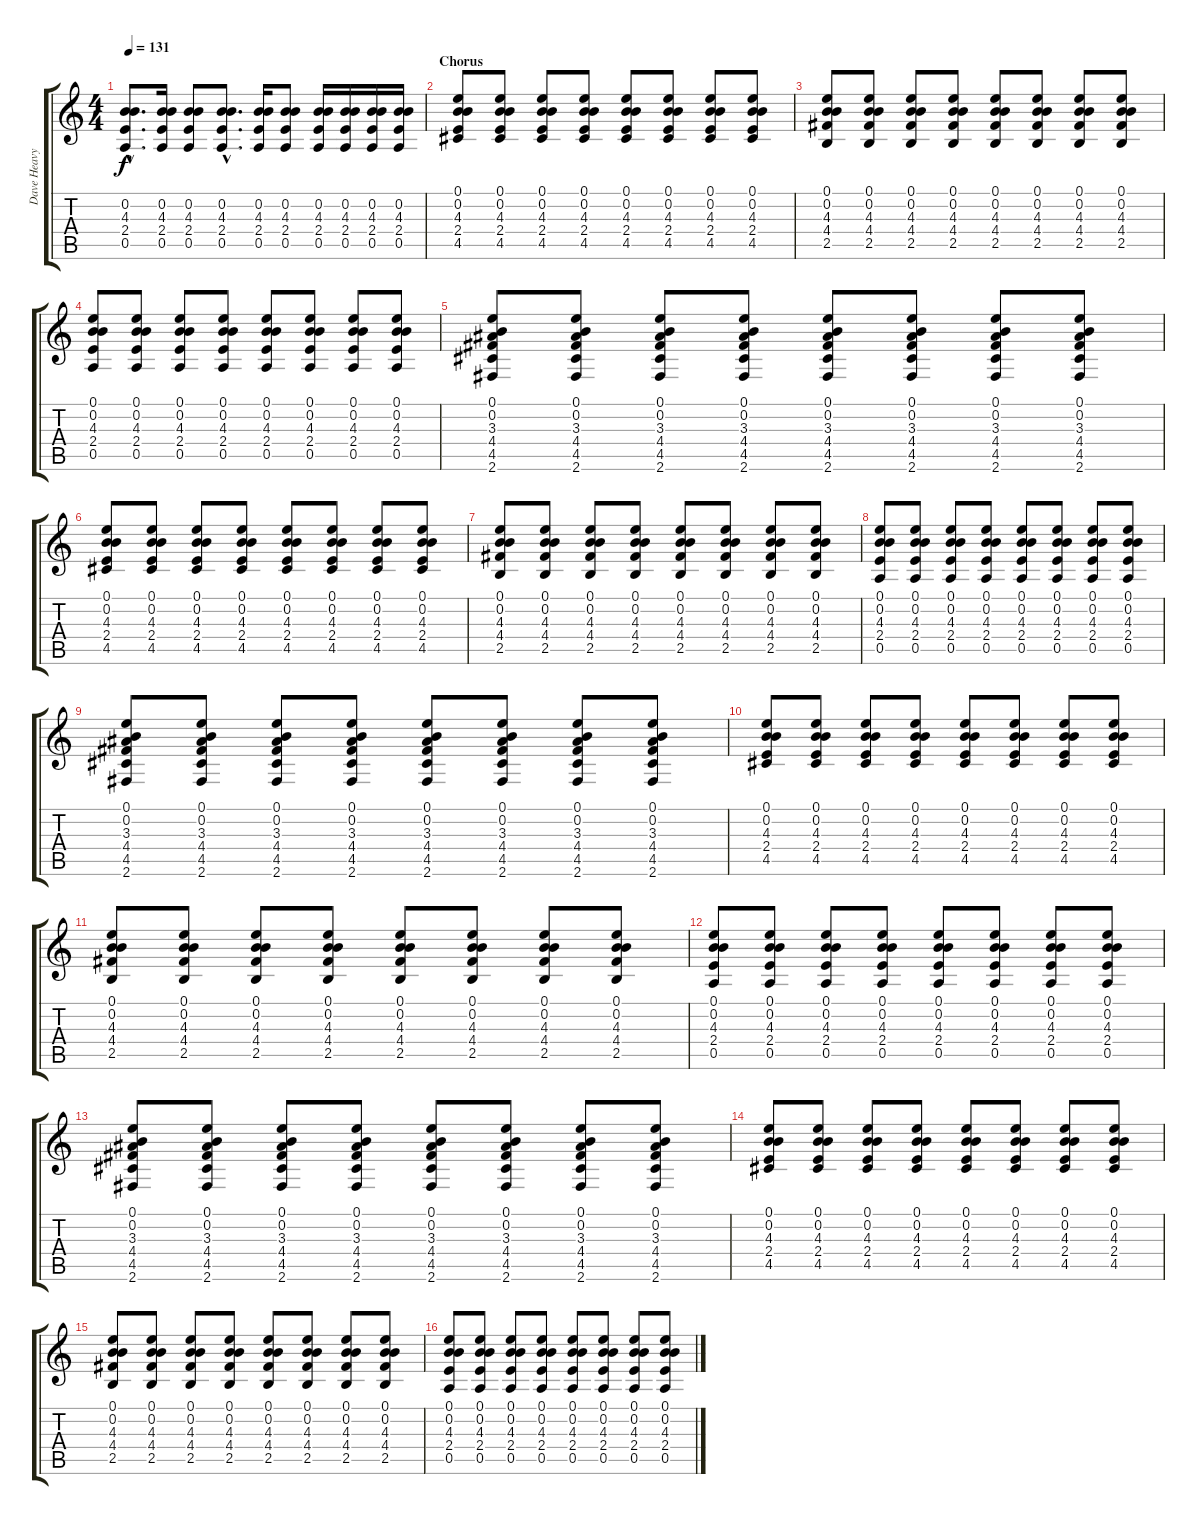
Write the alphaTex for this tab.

\track ("Dave Heavy" "Dave Heavy") {instrument distortionguitar}
\staff {score tabs}
\tuning (E4 B3 G3 D3 A2 E2) {hide}
\ts (4 4)
\tempo 131
\clef g2
\ks c
(0.2{hac} 4.3{hac} 2.4{hac} 0.5{hac}).8{d dy f} (0.2 4.3 2.4 0.5).16 (0.2 4.3 2.4 0.5).8 (0.2{hac} 4.3{hac} 2.4{hac} 0.5{hac}).8{d} (0.2 4.3 2.4 0.5).16 (0.2 4.3 2.4 0.5).8 (0.2 4.3 2.4 0.5).16 (0.2 4.3 2.4 0.5).16 (0.2 4.3 2.4 0.5).16 (0.2 4.3 2.4 0.5).16 |
\section ("" "Chorus")
(0.1 0.2 4.3 2.4 4.5).8 (0.1 0.2 4.3 2.4 4.5).8 (0.1 0.2 4.3 2.4 4.5).8 (0.1 0.2 4.3 2.4 4.5).8 (0.1 0.2 4.3 2.4 4.5).8 (0.1 0.2 4.3 2.4 4.5).8 (0.1 0.2 4.3 2.4 4.5).8 (0.1 0.2 4.3 2.4 4.5).8 |
(0.1 0.2 4.3 4.4 2.5).8 (0.1 0.2 4.3 4.4 2.5).8 (0.1 0.2 4.3 4.4 2.5).8 (0.1 0.2 4.3 4.4 2.5).8 (0.1 0.2 4.3 4.4 2.5).8 (0.1 0.2 4.3 4.4 2.5).8 (0.1 0.2 4.3 4.4 2.5).8 (0.1 0.2 4.3 4.4 2.5).8 |
(0.1 0.2 4.3 2.4 0.5).8 (0.1 0.2 4.3 2.4 0.5).8 (0.1 0.2 4.3 2.4 0.5).8 (0.1 0.2 4.3 2.4 0.5).8 (0.1 0.2 4.3 2.4 0.5).8 (0.1 0.2 4.3 2.4 0.5).8 (0.1 0.2 4.3 2.4 0.5).8 (0.1 0.2 4.3 2.4 0.5).8 |
(0.1 0.2 3.3 4.4 4.5 2.6).8 (0.1 0.2 3.3 4.4 4.5 2.6).8 (0.1 0.2 3.3 4.4 4.5 2.6).8 (0.1 0.2 3.3 4.4 4.5 2.6).8 (0.1 0.2 3.3 4.4 4.5 2.6).8 (0.1 0.2 3.3 4.4 4.5 2.6).8 (0.1 0.2 3.3 4.4 4.5 2.6).8 (0.1 0.2 3.3 4.4 4.5 2.6).8 |
(0.1 0.2 4.3 2.4 4.5).8 (0.1 0.2 4.3 2.4 4.5).8 (0.1 0.2 4.3 2.4 4.5).8 (0.1 0.2 4.3 2.4 4.5).8 (0.1 0.2 4.3 2.4 4.5).8 (0.1 0.2 4.3 2.4 4.5).8 (0.1 0.2 4.3 2.4 4.5).8 (0.1 0.2 4.3 2.4 4.5).8 |
(0.1 0.2 4.3 4.4 2.5).8 (0.1 0.2 4.3 4.4 2.5).8 (0.1 0.2 4.3 4.4 2.5).8 (0.1 0.2 4.3 4.4 2.5).8 (0.1 0.2 4.3 4.4 2.5).8 (0.1 0.2 4.3 4.4 2.5).8 (0.1 0.2 4.3 4.4 2.5).8 (0.1 0.2 4.3 4.4 2.5).8 |
(0.1 0.2 4.3 2.4 0.5).8 (0.1 0.2 4.3 2.4 0.5).8 (0.1 0.2 4.3 2.4 0.5).8 (0.1 0.2 4.3 2.4 0.5).8 (0.1 0.2 4.3 2.4 0.5).8 (0.1 0.2 4.3 2.4 0.5).8 (0.1 0.2 4.3 2.4 0.5).8 (0.1 0.2 4.3 2.4 0.5).8 |
(0.1 0.2 3.3 4.4 4.5 2.6).8 (0.1 0.2 3.3 4.4 4.5 2.6).8 (0.1 0.2 3.3 4.4 4.5 2.6).8 (0.1 0.2 3.3 4.4 4.5 2.6).8 (0.1 0.2 3.3 4.4 4.5 2.6).8 (0.1 0.2 3.3 4.4 4.5 2.6).8 (0.1 0.2 3.3 4.4 4.5 2.6).8 (0.1 0.2 3.3 4.4 4.5 2.6).8 |
(0.1 0.2 4.3 2.4 4.5).8 (0.1 0.2 4.3 2.4 4.5).8 (0.1 0.2 4.3 2.4 4.5).8 (0.1 0.2 4.3 2.4 4.5).8 (0.1 0.2 4.3 2.4 4.5).8 (0.1 0.2 4.3 2.4 4.5).8 (0.1 0.2 4.3 2.4 4.5).8 (0.1 0.2 4.3 2.4 4.5).8 |
(0.1 0.2 4.3 4.4 2.5).8 (0.1 0.2 4.3 4.4 2.5).8 (0.1 0.2 4.3 4.4 2.5).8 (0.1 0.2 4.3 4.4 2.5).8 (0.1 0.2 4.3 4.4 2.5).8 (0.1 0.2 4.3 4.4 2.5).8 (0.1 0.2 4.3 4.4 2.5).8 (0.1 0.2 4.3 4.4 2.5).8 |
(0.1 0.2 4.3 2.4 0.5).8 (0.1 0.2 4.3 2.4 0.5).8 (0.1 0.2 4.3 2.4 0.5).8 (0.1 0.2 4.3 2.4 0.5).8 (0.1 0.2 4.3 2.4 0.5).8 (0.1 0.2 4.3 2.4 0.5).8 (0.1 0.2 4.3 2.4 0.5).8 (0.1 0.2 4.3 2.4 0.5).8 |
(0.1 0.2 3.3 4.4 4.5 2.6).8 (0.1 0.2 3.3 4.4 4.5 2.6).8 (0.1 0.2 3.3 4.4 4.5 2.6).8 (0.1 0.2 3.3 4.4 4.5 2.6).8 (0.1 0.2 3.3 4.4 4.5 2.6).8 (0.1 0.2 3.3 4.4 4.5 2.6).8 (0.1 0.2 3.3 4.4 4.5 2.6).8 (0.1 0.2 3.3 4.4 4.5 2.6).8 |
(0.1 0.2 4.3 2.4 4.5).8 (0.1 0.2 4.3 2.4 4.5).8 (0.1 0.2 4.3 2.4 4.5).8 (0.1 0.2 4.3 2.4 4.5).8 (0.1 0.2 4.3 2.4 4.5).8 (0.1 0.2 4.3 2.4 4.5).8 (0.1 0.2 4.3 2.4 4.5).8 (0.1 0.2 4.3 2.4 4.5).8 |
(0.1 0.2 4.3 4.4 2.5).8 (0.1 0.2 4.3 4.4 2.5).8 (0.1 0.2 4.3 4.4 2.5).8 (0.1 0.2 4.3 4.4 2.5).8 (0.1 0.2 4.3 4.4 2.5).8 (0.1 0.2 4.3 4.4 2.5).8 (0.1 0.2 4.3 4.4 2.5).8 (0.1 0.2 4.3 4.4 2.5).8 |
(0.1 0.2 4.3 2.4 0.5).8 (0.1 0.2 4.3 2.4 0.5).8 (0.1 0.2 4.3 2.4 0.5).8 (0.1 0.2 4.3 2.4 0.5).8 (0.1 0.2 4.3 2.4 0.5).8 (0.1 0.2 4.3 2.4 0.5).8 (0.1 0.2 4.3 2.4 0.5).8 (0.1 0.2 4.3 2.4 0.5).8
